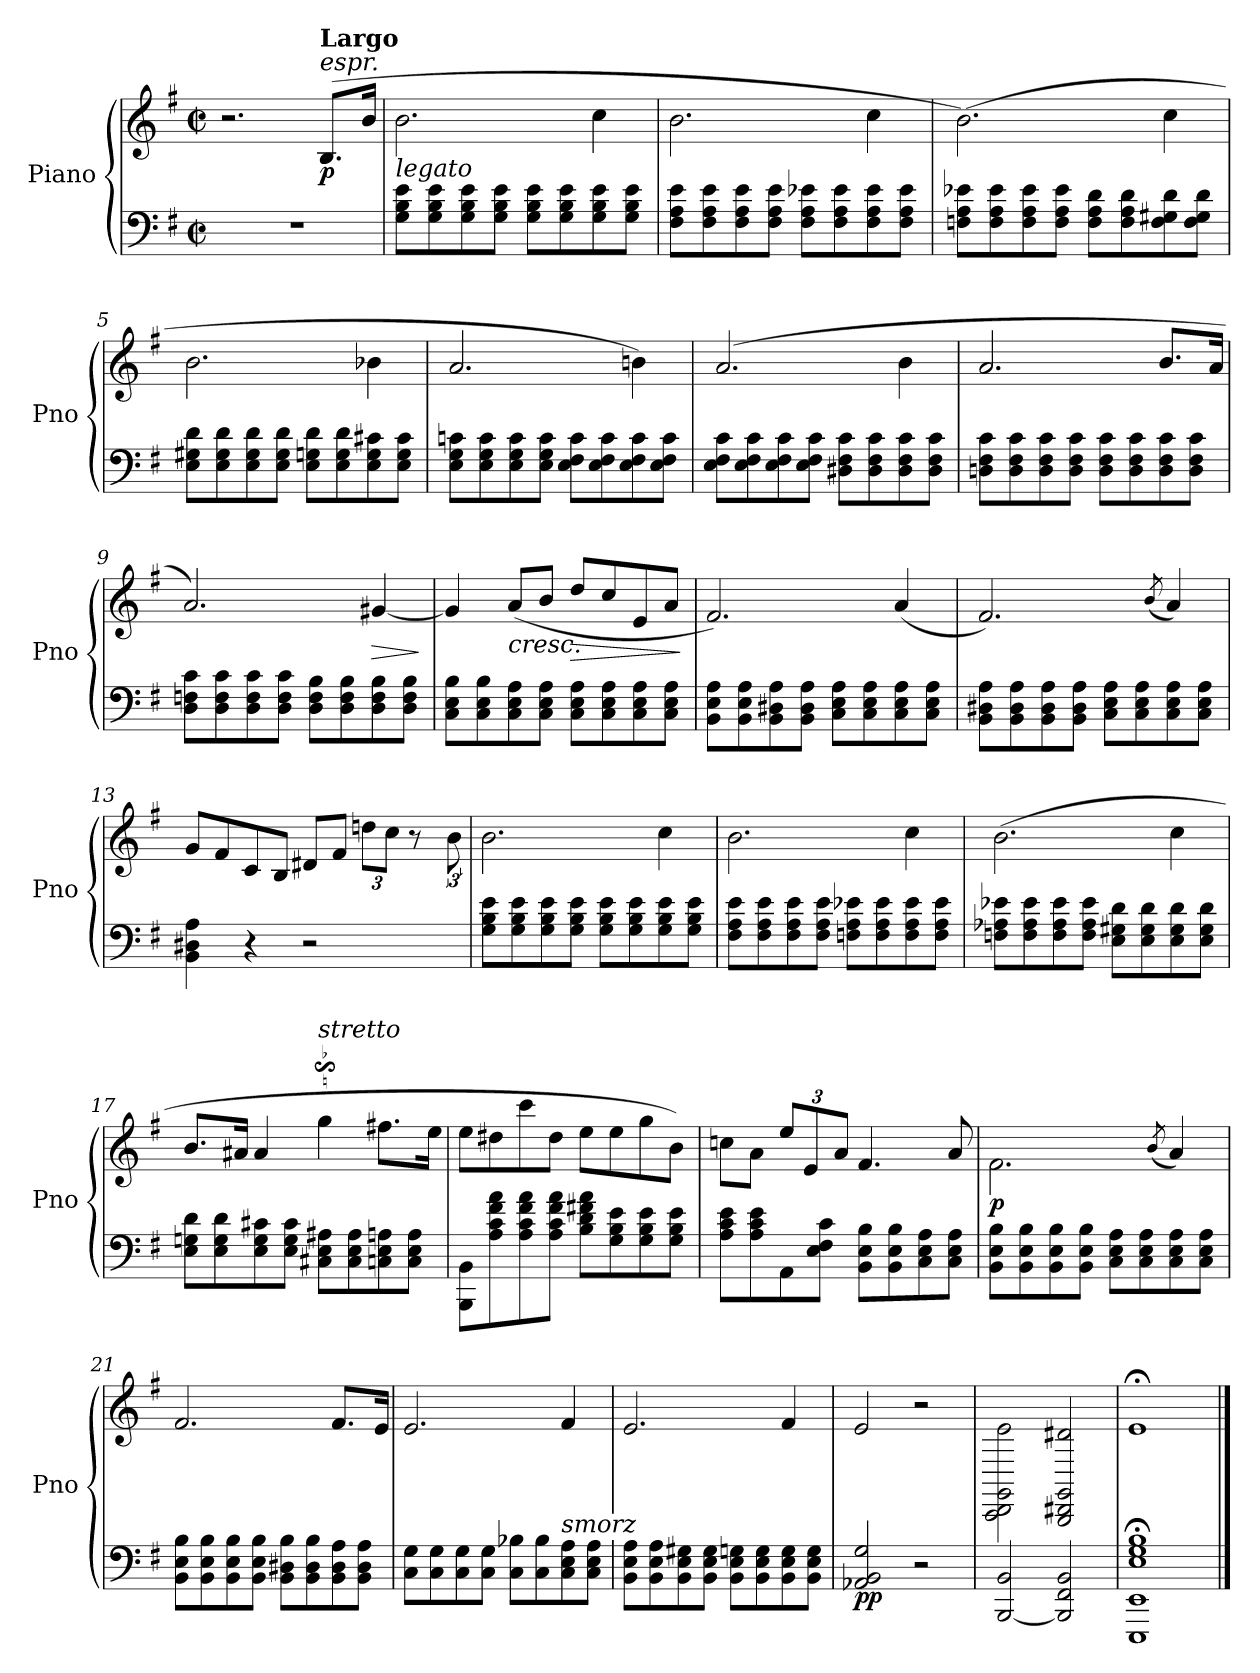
**kern	**kern	**dynam
*part1	*part1	*part1
*staff2	*staff1	*staff1/2
*I"Piano	*	*
*I'Pno	*	*
*clefF4	*clefG2	*
*k[f#]	*k[f#]	*
*M4/4	*M4/4	*
*met(c|)	*met(c|)	*
=1	=1	=1
1r	2.r	.
!	!LO:TX:a:i:t=espr.	!
!	!LO:TX:a:B:t=Largo	!
!	!	!LO:DY:b
.	(>8.B/L	p
.	16b/Jk	.
=2	=2	=2
!LO:TX:a:i:t=legato	!	!
8G\ 8B\ 8e\L	2.b\	.
8G\ 8B\ 8e\	.	.
8G\ 8B\ 8e\	.	.
8G\ 8B\ 8e\J	.	.
8G\ 8B\ 8e\L	.	.
8G\ 8B\ 8e\	.	.
8G\ 8B\ 8e\	4cc\	.
8G\ 8B\ 8e\J	.	.
=3	=3	=3
8F#\ 8A\ 8e\L	2.b\	.
8F#\ 8A\ 8e\	.	.
8F#\ 8A\ 8e\	.	.
8F#\ 8A\ 8e\J	.	.
8F#\ 8A\ 8e-X\L	.	.
8F#\ 8A\ 8e-\	.	.
8F#\ 8A\ 8e-\	4cc\	.
8F#\ 8A\ 8e-\J	.	.
!!LO:LB:g=z
=4	=4	=4
8Fn\ 8A\ 8e-X\L	(>2.b\)	.
8F\ 8A\ 8e-\	.	.
8F\ 8A\ 8e-\	.	.
8F\ 8A\ 8e-\J	.	.
8F\ 8A\ 8d\L	.	.
8F\ 8A\ 8d\	.	.
8F\ 8G#X\ 8d\	4cc\	.
8F\ 8G#\ 8d\J	.	.
=5	=5	=5
8E\ 8G#X\ 8d\L	2.b\	.
8E\ 8G#\ 8d\	.	.
8E\ 8G#\ 8d\	.	.
8E\ 8G#\ 8d\J	.	.
8E\ 8Gn\ 8d\L	.	.
8E\ 8G\ 8d\	.	.
8E\ 8G\ 8c#X\	4b-X\	.
8E\ 8G\ 8c#\J	.	.
=6	=6	=6
8E\ 8G\ 8cn\L	2.a/	.
8E\ 8G\ 8c\	.	.
8E\ 8G\ 8c\	.	.
8E\ 8G\ 8c\J	.	.
8E\ 8F#\ 8c\L	.	.
8E\ 8F#\ 8c\	.	.
8E\ 8F#\ 8c\	4bn\)	.
8E\ 8F#\ 8c\J	.	.
!!LO:LB:g=z
=7	=7	=7
8E\ 8F#\ 8c\L	(>2.a/	.
8E\ 8F#\ 8c\	.	.
8E\ 8F#\ 8c\	.	.
8E\ 8F#\ 8c\J	.	.
8D#X\ 8F#\ 8c\L	.	.
8D#\ 8F#\ 8c\	.	.
8D#\ 8F#\ 8c\	4b\	.
8D#\ 8F#\ 8c\J	.	.
=8	=8	=8
8Dn\ 8F#\ 8c\L	2.a/	.
8D\ 8F#\ 8c\	.	.
8D\ 8F#\ 8c\	.	.
8D\ 8F#\ 8c\J	.	.
8D\ 8F#\ 8c\L	.	.
8D\ 8F#\ 8c\	.	.
8D\ 8F#\ 8c\	8.b/L	.
8D\ 8F#\ 8c\J	.	.
.	16a/Jk	.
=9	=9	=9
8D\ 8Fn\ 8c\L	2.a/)	.
8D\ 8F\ 8c\	.	.
8D\ 8F\ 8c\	.	.
8D\ 8F\ 8c\J	.	.
8D\ 8F\ 8B\L	.	.
8D\ 8F\ 8B\	.	.
!	!	!LO:HP:b
8D\ 8F\ 8B\	[4g#X/	>
8D\ 8F\ 8B\J	.	.
.	.	]
!!LO:LB:g=z
=10	=10	=10
8C\ 8E\ 8B\L	4g#/]	.
8C\ 8E\ 8B\	.	.
!	!	!LO:HP:b
8C\ 8E\ 8A\	(<8a/L	<
8C\ 8E\ 8A\J	8b/J	.
!	!	!LO:HP:b
8C\ 8E\ 8A\L	8dd/L	>
8C\ 8E\ 8A\	8cc/	.
8C\ 8E\ 8A\	8e/	.
8C\ 8E\ 8A\J	8a/J	.
.	.	[ ]
=11	=11	=11
8BB\ 8E\ 8A\L	2.f#/)	.
8BB\ 8E\ 8A\	.	.
8BB\ 8D#X\ 8A\	.	.
8BB\ 8D#\ 8A\J	.	.
8C\ 8E\ 8A\L	.	.
8C\ 8E\ 8A\	.	.
8C\ 8E\ 8A\	(<4a/	.
8C\ 8E\ 8A\J	.	.
=12	=12	=12
8BB\ 8D#X\ 8A\L	2.f#/)	.
8BB\ 8D#\ 8A\	.	.
8BB\ 8D#\ 8A\	.	.
8BB\ 8D#\ 8A\J	.	.
8C\ 8E\ 8A\L	.	.
8C\ 8E\ 8A\	.	.
.	(<8qb/	.
8C\ 8E\ 8A\	4a/)	.
8C\ 8E\ 8A\J	.	.
!!LO:LB:g=z
=13	=13	=13
4BB\ 4D#X\ 4A\	8g/L	.
.	8f#/	.
4r	8c/	.
.	8B/J	.
2r	8d#X/L	.
.	8f#/J	.
.	12ddn\L	.
.	12cc\J	.
.	8r	.
8ryy	.	.
.	12b\	.
=14	=14	=14
8G\ 8B\ 8e\L	2.b\	.
8G\ 8B\ 8e\	.	.
8G\ 8B\ 8e\	.	.
8G\ 8B\ 8e\J	.	.
8G\ 8B\ 8e\L	.	.
8G\ 8B\ 8e\	.	.
8G\ 8B\ 8e\	4cc\	.
8G\ 8B\ 8e\J	.	.
=15	=15	=15
8F#\ 8A\ 8e\L	2.b\	.
8F#\ 8A\ 8e\	.	.
8F#\ 8A\ 8e\	.	.
8F#\ 8A\ 8e\J	.	.
8Fn\ 8A\ 8e-X\L	.	.
8F\ 8A\ 8e-\	.	.
8F\ 8A\ 8e-\	4cc\	.
8F\ 8A\ 8e-\J	.	.
!!LO:LB:g=z
=16	=16	=16
8Fn\ 8A-X\ 8e-X\L	(>2.b\	.
8F\ 8A-\ 8e-\	.	.
8F\ 8A-\ 8e-\	.	.
8F\ 8A-\ 8e-\J	.	.
8E\ 8G#X\ 8d\L	.	.
8E\ 8G#\ 8d\	.	.
8E\ 8G#\ 8d\	4cc\	.
8E\ 8G#\ 8d\J	.	.
=17	=17	=17
8E\ 8Gn\ 8d\L	8.b/L	.
8E\ 8G\ 8d\	.	.
.	16a#X/Jk	.
8E\ 8G\ 8c#X\	4a#/	.
8E\ 8G\ 8c#\J	.	.
!	!LO:TX:a:i:t=stretto	!
8C#X\ 8E\ 8A#X\L	4ggs$Ss\	.
8C#\ 8E\ 8A#\	.	.
8Cn\ 8E\ 8An\	8.ff#\L	.
8C\ 8E\ 8A\J	.	.
.	16ee\Jk	.
=18	=18	=18
8BBB\ 8BB\L	8ee\L	.
8A\ 8c\ 8f#\ 8a\	8dd#X\	.
8A\ 8c\ 8f#\ 8a\	8ccc\	.
8A\ 8c\ 8f#\ 8a\J	8dd#\J	.
8B\ 8d\ 8f#X\ 8a\L	8ee\L	.
8G\ 8B\ 8e\	8ee\	.
8G\ 8B\ 8e\	8gg\	.
8G\ 8B\ 8e\J	8b\J)	.
!!LO:PB:g=z
=19	=19	=19
8A\ 8c\ 8e\L	8ccn\L	.
8A\ 8c\ 8e\	8a\J	.
*	*Xbrackettup	*
8AA\	12ee/L	.
.	12e/	.
8E\ 8F#\ 8c\J	.	.
.	12a/J	.
8BB\ 8E\ 8B\L	4.f#/	.
8BB\ 8E\ 8B\	.	.
8C\ 8E\ 8A\	.	.
8C\ 8E\ 8A\J	8a/	.
=20	=20	=20
!	!	!LO:DY:b
8BB\ 8E\ 8B\L	2.f#\	p
8BB\ 8E\ 8B\	.	.
8BB\ 8E\ 8B\	.	.
8BB\ 8E\ 8B\J	.	.
8C\ 8E\ 8A\L	.	.
8C\ 8E\ 8A\	.	.
.	(<8qb/	.
8C\ 8E\ 8A\	4a/)	.
8C\ 8E\ 8A\J	.	.
=21	=21	=21
8BB\ 8E\ 8B\L	2.f#/	.
8BB\ 8E\ 8B\	.	.
8BB\ 8E\ 8B\	.	.
8BB\ 8E\ 8B\J	.	.
8BB\ 8D#X\ 8B\L	.	.
8BB\ 8D#\ 8B\	.	.
8BB\ 8D#\ 8A\	8.f#/L	.
8BB\ 8D#\ 8A\J	.	.
.	16e/Jk	.
!!LO:LB:g=z
=22	=22	=22
8C\ 8G\L	2.e/	.
8C\ 8G\	.	.
8C\ 8G\	.	.
8C\ 8G\J	.	.
8C\ 8B-X\L	.	.
8C\ 8B-\	.	.
!LO:TX:a:i:t=smorz	!	!
8C\ 8E\ 8A\	4f#/	.
8C\ 8E\ 8A\J	.	.
=23	=23	=23
8BB\ 8E\ 8A\L	2.e/	.
8BB\ 8E\ 8A\	.	.
8BB\ 8E\ 8G#X\	.	.
8BB\ 8E\ 8G#\J	.	.
8BB\ 8E\ 8Gn\L	.	.
8BB\ 8E\ 8G\	.	.
8BB\ 8E\ 8G\	4f#/	.
8BB\ 8E\ 8G\J	.	.
=24	=24	=24
!	!	!LO:DY:b=2
2AA-X/ 2BB/ 2G/	2e/	pp
2r	2r	.
!!LO:LB:g=z
=25	=25	=25
[2BBB/ 2BB/	2CC\ 2DD\ 2GG\ 2e\	.
2BBB/] 2FF#/ 2BB/	2BBB/ 2DD#X/ 2GG/ 2d#X/	.
=26	=26	=26
1EEE; 1EE; 1E; 1G; 1B;	1e;<	.
==	==	==
*-	*-	*-
